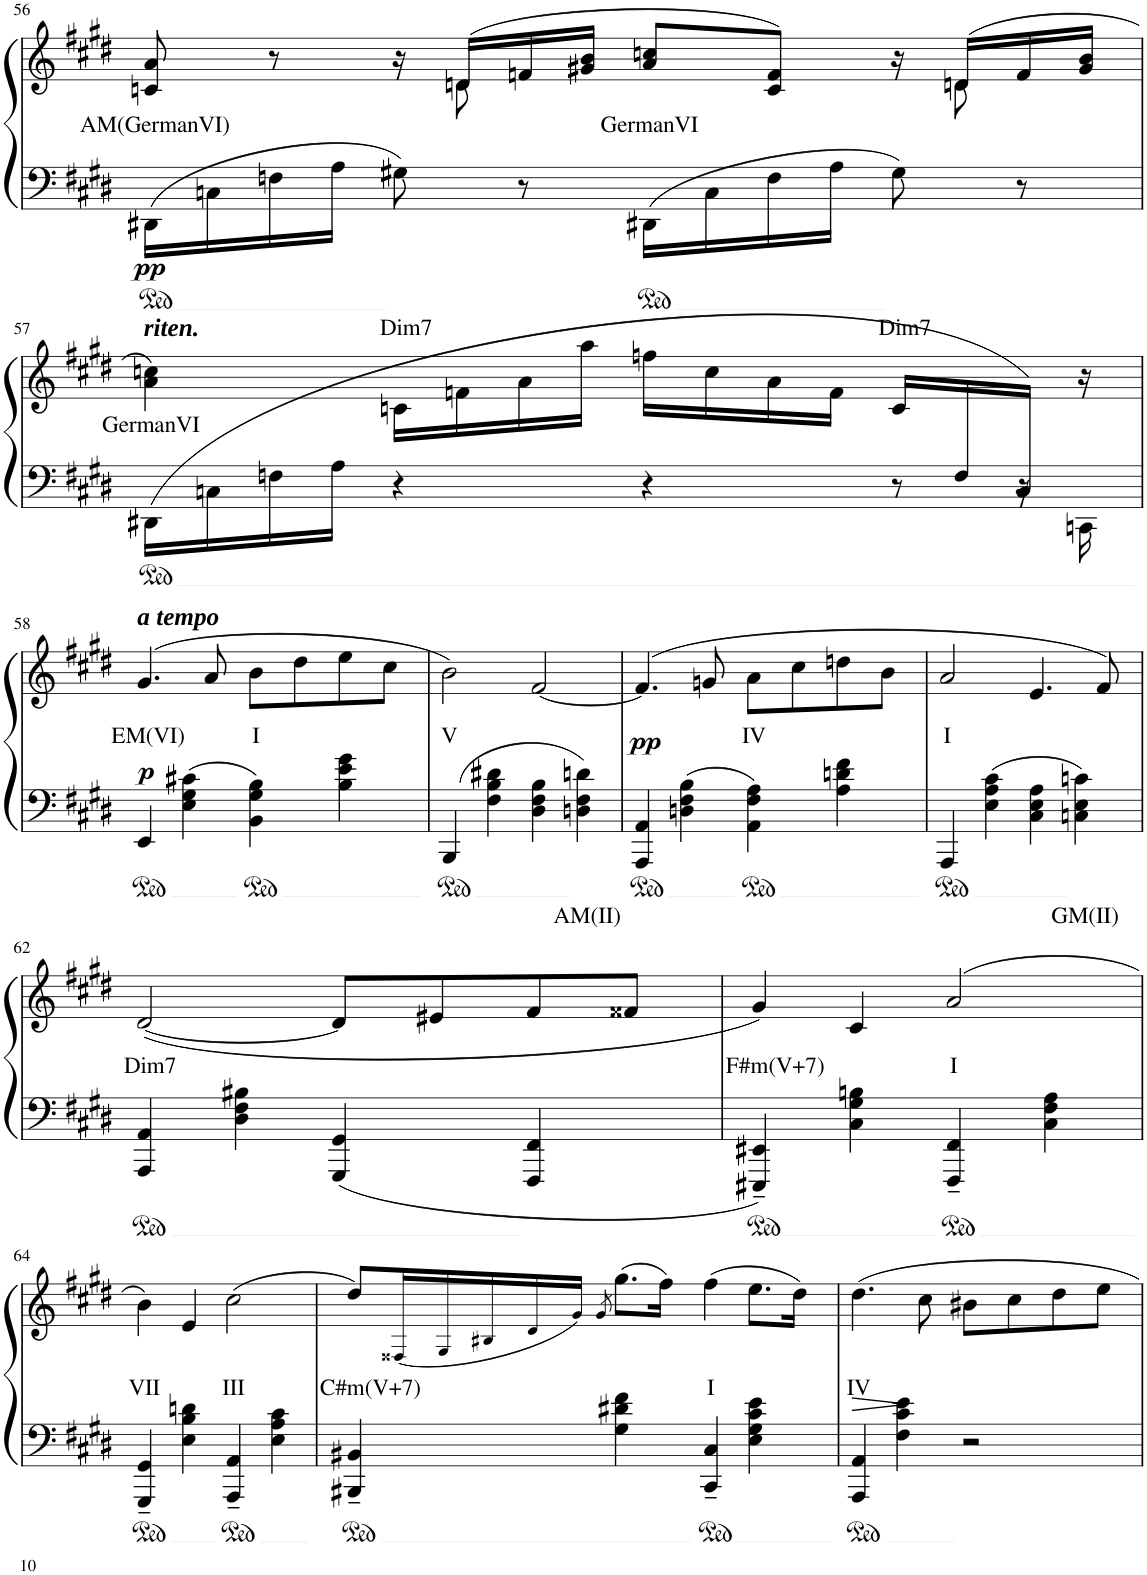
**kern	**text	**kern	**text	**dynam
*part1	*part1	*part1	*part1	*part1
*staff2	*staff2	*staff1	*staff1	*staff1/2
*I"Piano	*	*	*	*
*I'Pno	*	*	*	*
!!LO:PB:g=z
*clefF4	*	*clefG2	*	*
*k[f#c#g#d#]	*	*k[f#c#g#d#]	*	*
*M4/4	*	*M4/4	*	*
*met(c)	*	*met(c)	*	*
=56	=56	=56	=56	=56
!	!	!	!LO:LY:b	!LO:DY:b=2
*	*	*^	*	*
16DD#X\LL	.	8cn/ 8a/	16ryy	AM(GermanVI)	pp
*	*	*v	*v	*	*
16Cn\	.	.	.	.
16Fn\	.	8r	.	.
16A\JJ	.	.	.	.
!	!LO:LY:b	!	!	!
8G#X\	Dim7	16r	.	.
*	*	*^	*	*
.	.	(16dn/LL	8dn\	.	.
8r	.	16fn/	.	.	.
.	.	16g#X/ 16b/JJ	4.ryy	.	.
!	!	!	!	!LO:LY:b	!
16DD#X\LL	.	8a/ 8ccn/L	.	GermanVI	.
16C\	.	.	.	.	.
16F\	.	8c/ 8f/J)	.	.	.
16A\JJ	.	.	.	.	.
!	!LO:LY:b	!	!	!	!
8G#\	Dim7	16r	.	.	.
.	.	(16dn/LL	8dn\	.	.
8r	.	16f/	.	.	.
.	.	16g#/ 16b/JJ	16ryy	.	.
!!LO:LB:g=z
=57	=57	=57	=57	=57	=57
*^	*	*	*	*	*
!	!	!	!LO:TX:a:Bi:t=riten.	!	!	!
!	!	!	!	!	!LO:LY:b	!
*	*	*	*v	*v	*	*
16ryy	(16DD#X\LL	.	4a\ 4ccn\)	GermanVI	.
.	16Cn\	.	.	.	.
.	16Fn\	.	.	.	.
.	16A\JJ	.	.	.	.
.	4r	.	16cn\LL	.	.
.	.	.	16fn\	.	.
.	.	.	16a\	.	.
.	.	.	16aa\JJ	.	.
.	4r	.	16ffn\LL	.	.
.	.	.	16cc\	.	.
.	.	.	16a\	.	.
.	.	.	16f\JJ	.	.
.	8r	.	16c/LL	.	.
16F/	.	.	16ryy	.	.
16C/JJ	16r	.	16ryy	.	.
16ryy	16CCn\	.	16r	.	.
!!LO:LB:g=z
=58	=58	=58	=58	=58	=58
!	!	!	!LO:TX:a:Bi:t=a tempo	!	!
!	!	!	!	!LO:LY:b	!LO:DY:b
*v	*v	*	*	*	*
4EE/	.	4.g#/	EM(VI)	p
4E\ 4G#\ 4c#X\	.	.	.	.
.	.	8a/	.	.
!	!	!	!LO:LY:b	!
4BB\ 4G#\ 4B\	.	8b\L	I	.
.	.	8dd#\	.	.
4B\ 4e\ 4g#\	.	8ee\	.	.
.	.	8cc#\J	.	.
=59	=59	=59	=59	=59
!	!	!	!LO:LY:b	!
4BBB/	.	2b\)	V	.
4F#\ 4B\ 4d#X\	.	.	.	.
4D#\ 4F#\ 4B\	.	[2f#/	.	.
!	!LO:LY:b	!	!	!
4Dn\ 4F#\ 4dn\	AM(II)	.	.	.
=60	=60	=60	=60	=60
!	!	!	!	!LO:DY:b
4AAA/ 4AA/	.	(4.f#/]	.	pp
4Dn\ 4F#\ 4B\	.	.	.	.
.	.	8gn/	.	.
!	!	!	!LO:LY:b	!
4AA\ 4F#\ 4A\	.	8a\L	IV	.
.	.	8cc#\	.	.
4A\ 4dn\ 4f#\	.	8ddn\	.	.
.	.	8b\J	.	.
=61	=61	=61	=61	=61
!	!	!	!LO:LY:b	!
4AAA/	.	2a/	I	.
4E\ 4A\ 4c#\	.	.	.	.
4C#\ 4E\ 4A\	.	4.e/	.	.
!	!LO:LY:b	!	!	!
4Cn\ 4E\ 4cn\	GM(II)	.	.	.
.	.	8f#/)	.	.
!!LO:LB:g=z
=62	=62	=62	=62	=62
!	!	!	!LO:LY:b	!
4AAA/ 4AA/	.	([2d#/	Dim7	.
4D#\ 4F#\ 4B#X\	.	.	.	.
4GGG#/ 4GG#/	.	8d#/L]	.	.
.	.	8e#X/	.	.
4FFF#/ 4FF#/	.	8f#/	.	.
.	.	8f##X/J	.	.
=63	=63	=63	=63	=63
!	!	!	!LO:LY:b	!
4EEE#X/~ 4EE#X/~	.	4g#/)	F#m(V+7)	.
4C#\ 4G#\ 4Bn\	.	4c#/	.	.
!	!	!	!LO:LY:b	!
4FFF#/~ 4FF#/~	.	(2a/	I	.
4C#\ 4F#\ 4A\	.	.	.	.
!!LO:LB:g=z
=64	=64	=64	=64	=64
!	!	!	!LO:LY:b	!
4GGG#/~ 4GG#/~	.	4b\)	VII	.
4E\ 4B\ 4dn\	.	4e/	.	.
!	!	!	!LO:LY:b	!
4AAA/~ 4AA/~	.	(2cc#\	III	.
4E\ 4A\ 4c#\	.	.	.	.
=65	=65	=65	=65	=65
!	!	!	!LO:LY:b	!
4BBB#X/~ 4BB#X/~	.	8dd#/L)	C#m(V+7)	.
*	*	*Xtuplet	*	*
.	.	(40F##X!/L	.	.
.	.	40G#!/	.	.
.	.	40B#X!/	.	.
.	.	40d#!/	.	.
.	.	40g#!/JJ)	.	.
.	.	8qg#/	.	.
4G#\ 4d#X\ 4f#\	.	(8.gg#\L	.	.
.	.	16ff#\Jk)	.	.
!	!	!	!LO:LY:b	!
4CC#/~ 4C#/~	.	(4ff#\	I	.
4E\ 4G#\ 4c#\ 4e\	.	8.ee\L	.	.
.	.	16dd#\Jk)	.	.
=66	=66	=66	=66	=66
!	!	!	!LO:LY:b	!LO:HP:b
4AAA/ 4AA/	.	4.dd#\	IV	>
4F#\ 4c#\ 4e\	.	.	.	.
.	.	8cc#\	.	]
2r	.	8b#X\L	.	.
.	.	8cc#\	.	.
.	.	8dd#\	.	.
.	.	8ee\J	.	.
=	=	=	=	=
*-	*-	*-	*-	*-
